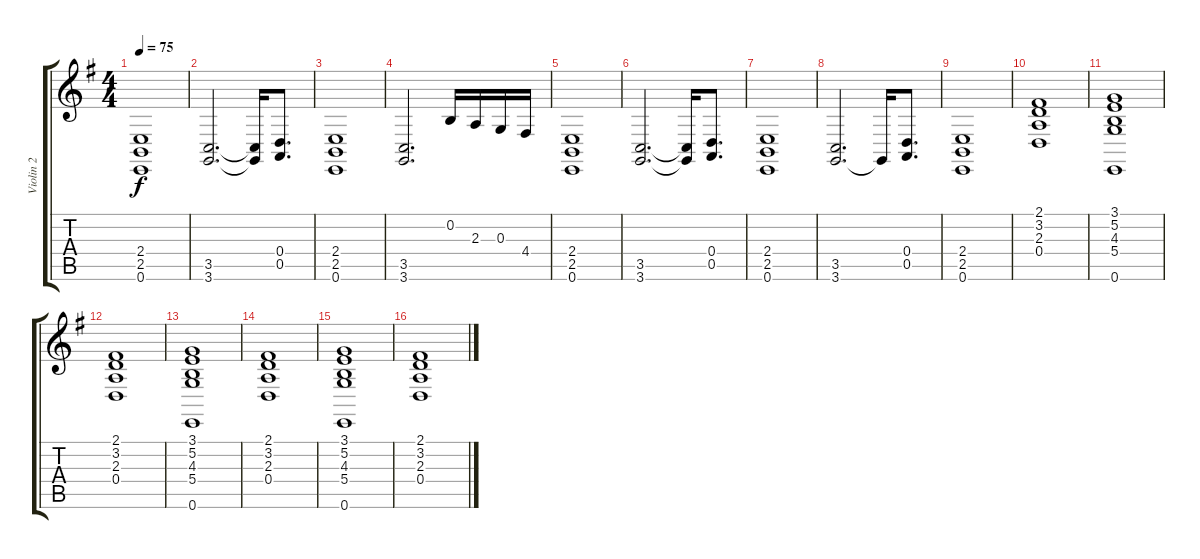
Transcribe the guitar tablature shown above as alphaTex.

\track ("Violin 2" "Violin 2") {instrument stringensemble1}
\staff {score tabs}
\tuning (E4 B3 G3 D3 A2 E2) {hide}
\ts (4 4)
\tempo 75
\clef g2
\ks eminor
(2.4 2.5 0.6).1{dy f volume 10} |
(3.5 3.6).2{d} (3.5{t} 3.6{t}).16 (0.4 0.5).8{d} |
(2.4 2.5 0.6).1 |
(3.5 3.6).2{d} 0.2.16 2.3.16 0.3.16 4.4.16 |
(2.4 2.5 0.6).1 |
(3.5 3.6).2{d} (3.5{t} 3.6{t}).16 (0.4 0.5).8{d} |
(2.4 2.5 0.6).1 |
(3.5 3.6).2{d} 3.6{t}.16 (0.4 0.5).8{d} |
(2.4 2.5 0.6).1 |
(2.1 3.2 2.3 0.4).1{volume 6} |
(3.1 5.2 4.3 5.4 0.6).1 |
(2.1 3.2 2.3 0.4).1 |
(3.1 5.2 4.3 5.4 0.6).1 |
(2.1 3.2 2.3 0.4).1 |
(3.1 5.2 4.3 5.4 0.6).1 |
(2.1 3.2 2.3 0.4).1
